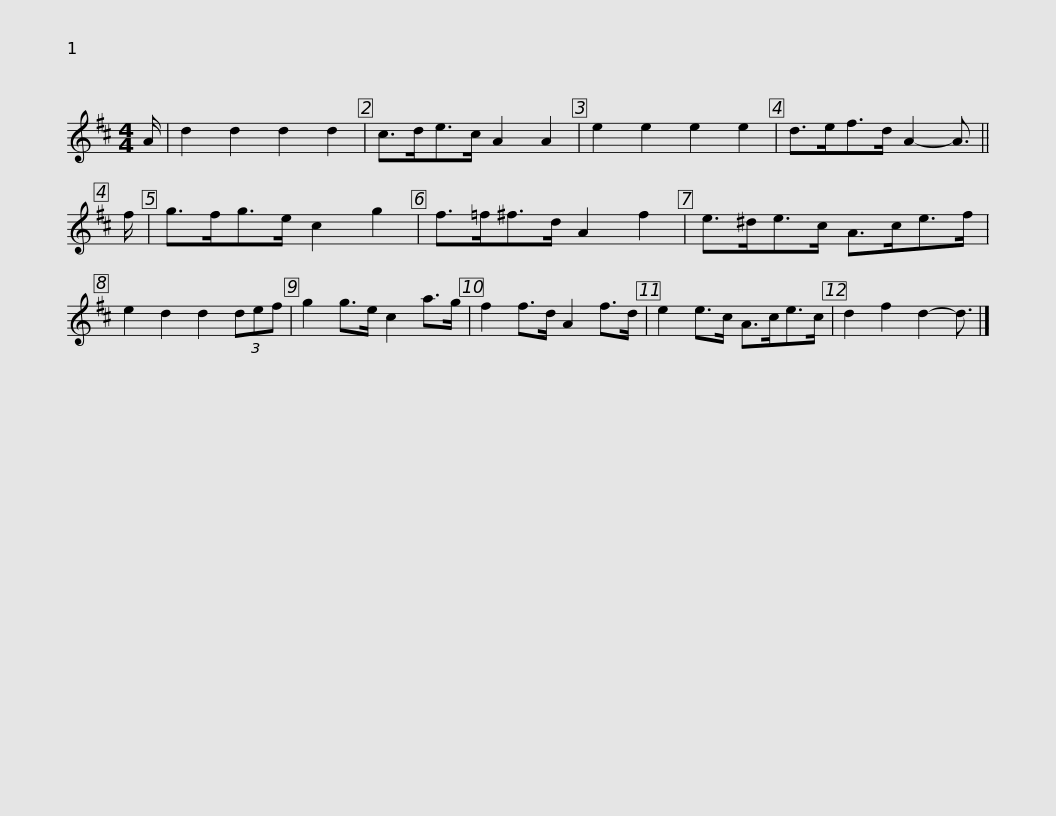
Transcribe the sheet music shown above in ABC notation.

X:1
L:1/8
M:4/4
I:linebreak $
K:D
V:1 treble
V:1
 A/ | d2 d2 d2 d2 | c>de>c A2 A2 | e2 e2 e2 e2 | d>ef>d A2- A3/2 || %5
 f/ | g>fg>e c2 g2 | f>=f^f>d A2 f2 |$ e>^de>c A>ce>f | e2 d2 d2 (3def | %10
 g2 g>e c2 a>g | f2 f>d A2 f>d | e2 e>c A>ce>c | d2 f2 d2- d3/2 |] %14
